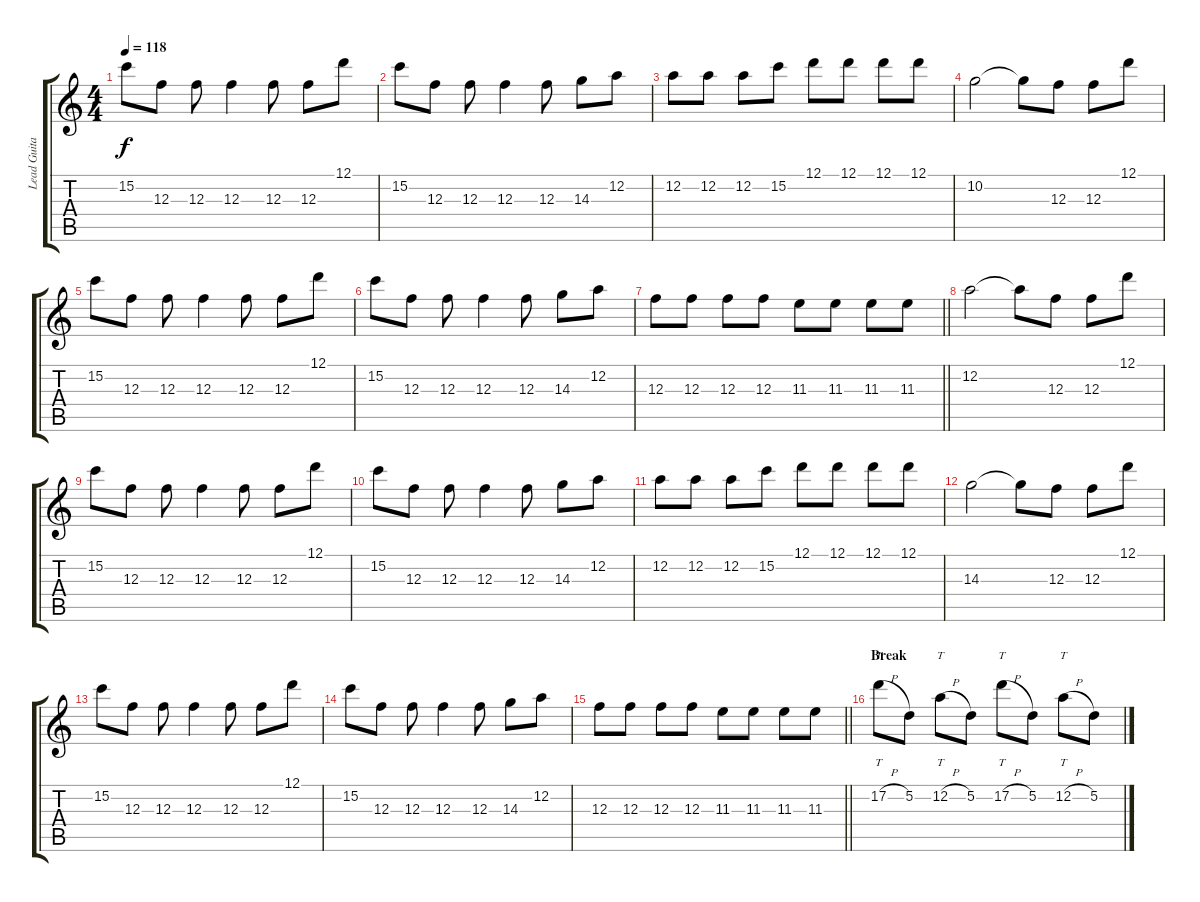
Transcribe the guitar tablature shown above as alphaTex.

\track ("Lead Guitar" "Lead Guita") {instrument distortionguitar}
\staff {score tabs}
\tuning (D4 A3 F3 C3 G2 D2) {hide}
\ts (4 4)
\tempo 118
\clef g2
\ks c
15.2.8{dy f} 12.3.8 12.3.8 12.3.4 12.3.8 12.3.8 12.1.8 |
15.2.8 12.3.8 12.3.8 12.3.4 12.3.8 14.3.8 12.2.8 |
12.2.8 12.2.8 12.2.8 15.2.8 12.1.8 12.1.8 12.1.8 12.1.8 |
10.2.2 10.2{t}.8 12.3.8 12.3.8 12.1.8 |
15.2.8 12.3.8 12.3.8 12.3.4 12.3.8 12.3.8 12.1.8 |
15.2.8 12.3.8 12.3.8 12.3.4 12.3.8 14.3.8 12.2.8 |
\barLineRight lightlight
12.3.8 12.3.8 12.3.8 12.3.8 11.3.8 11.3.8 11.3.8 11.3.8 |
12.2.2 12.2{t}.8 12.3.8 12.3.8 12.1.8 |
15.2.8 12.3.8 12.3.8 12.3.4 12.3.8 12.3.8 12.1.8 |
15.2.8 12.3.8 12.3.8 12.3.4 12.3.8 14.3.8 12.2.8 |
12.2.8 12.2.8 12.2.8 15.2.8 12.1.8 12.1.8 12.1.8 12.1.8 |
14.3.2 14.3{t}.8 12.3.8 12.3.8 12.1.8 |
15.2.8 12.3.8 12.3.8 12.3.4 12.3.8 12.3.8 12.1.8 |
15.2.8 12.3.8 12.3.8 12.3.4 12.3.8 14.3.8 12.2.8 |
\barLineRight lightlight
12.3.8 12.3.8 12.3.8 12.3.8 11.3.8 11.3.8 11.3.8 11.3.8 |
\section ("" "Break")
17.2{h}.8{tt} 5.2.8 12.2{h}.8{tt} 5.2.8 17.2{h}.8{tt} 5.2.8 12.2{h}.8{tt} 5.2.8
